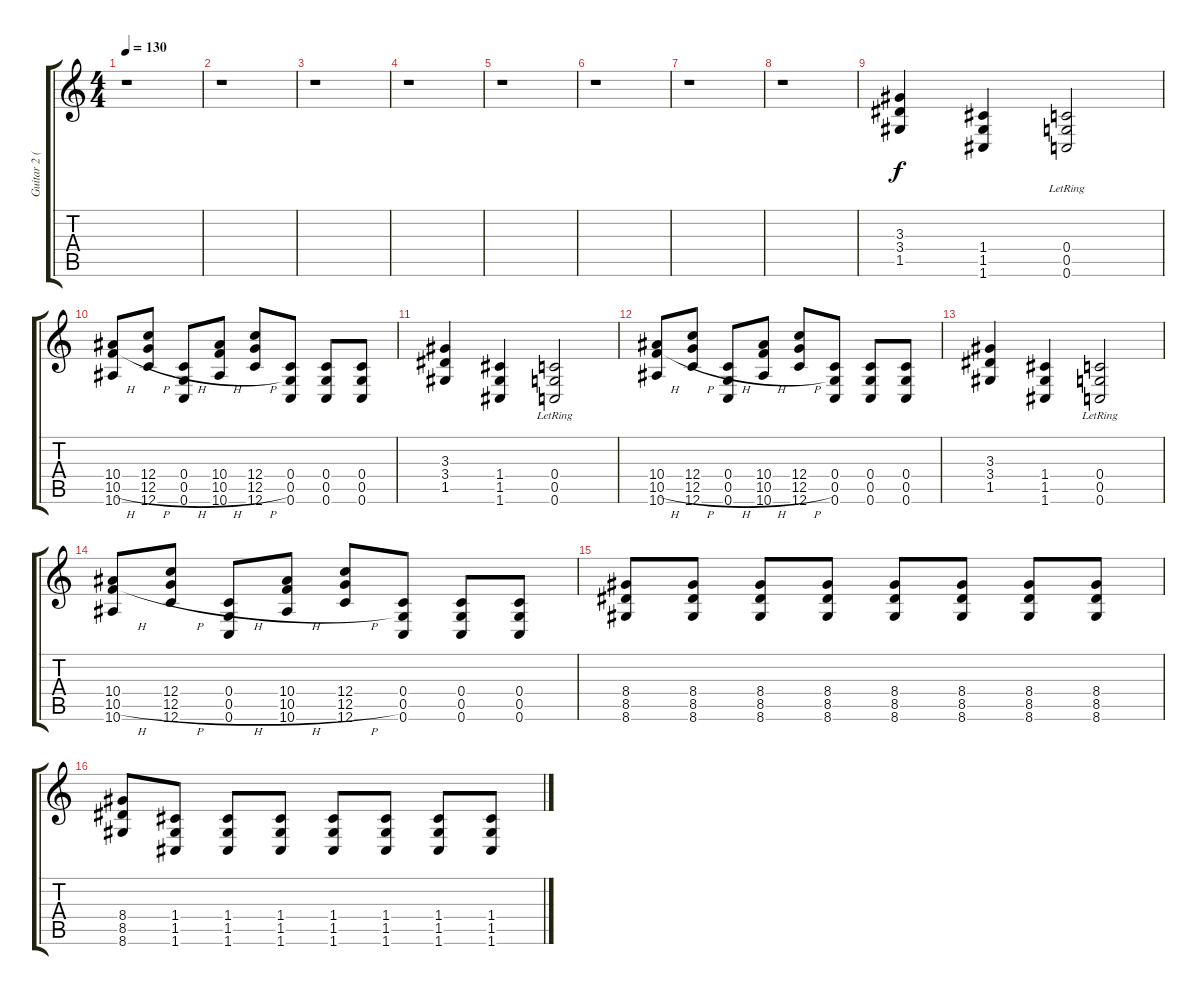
\track ("Guitar 2 (Ahrue Luster)" "Guitar 2 (") {instrument distortionguitar}
\staff {score tabs}
\tuning (D4 A3 F3 C3 G2 C2) {hide}
\ts (4 4)
\tempo 130
\clef g2
\ks c
r.1{dy f instrument distortionguitar} |
r.1 |
r.1 |
r.1 |
r.1 |
r.1 |
r.1 |
r.1 |
(3.3 3.4 1.5).4 (1.4 1.5 1.6).4 (0.4{lr} 0.5{lr} 0.6{lr}).2 |
(10.4 10.5{h} 10.6).8 (12.4 12.5{h} 12.6).8 (0.4 0.5{h} 0.6).8 (10.4 10.5{h} 10.6).8 (12.4 12.5{h} 12.6).8 (0.4 0.5 0.6).8 (0.4 0.5 0.6).8 (0.4 0.5 0.6).8 |
(3.3 3.4 1.5).4 (1.4 1.5 1.6).4 (0.4{lr} 0.5{lr} 0.6{lr}).2 |
(10.4 10.5{h} 10.6).8 (12.4 12.5{h} 12.6).8 (0.4 0.5{h} 0.6).8 (10.4 10.5{h} 10.6).8 (12.4 12.5{h} 12.6).8 (0.4 0.5 0.6).8 (0.4 0.5 0.6).8 (0.4 0.5 0.6).8 |
(3.3 3.4 1.5).4 (1.4 1.5 1.6).4 (0.4{lr} 0.5{lr} 0.6{lr}).2 |
(10.4 10.5{h} 10.6).8 (12.4 12.5{h} 12.6).8 (0.4 0.5{h} 0.6).8 (10.4 10.5{h} 10.6).8 (12.4 12.5{h} 12.6).8 (0.4 0.5 0.6).8 (0.4 0.5 0.6).8 (0.4 0.5 0.6).8 |
(8.4 8.5 8.6).8 (8.4 8.5 8.6).8 (8.4 8.5 8.6).8 (8.4 8.5 8.6).8 (8.4 8.5 8.6).8 (8.4 8.5 8.6).8 (8.4 8.5 8.6).8 (8.4 8.5 8.6).8 |
(8.4 8.5 8.6).8 (1.4 1.5 1.6).8 (1.4 1.5 1.6).8 (1.4 1.5 1.6).8 (1.4 1.5 1.6).8 (1.4 1.5 1.6).8 (1.4 1.5 1.6).8 (1.4 1.5 1.6).8
